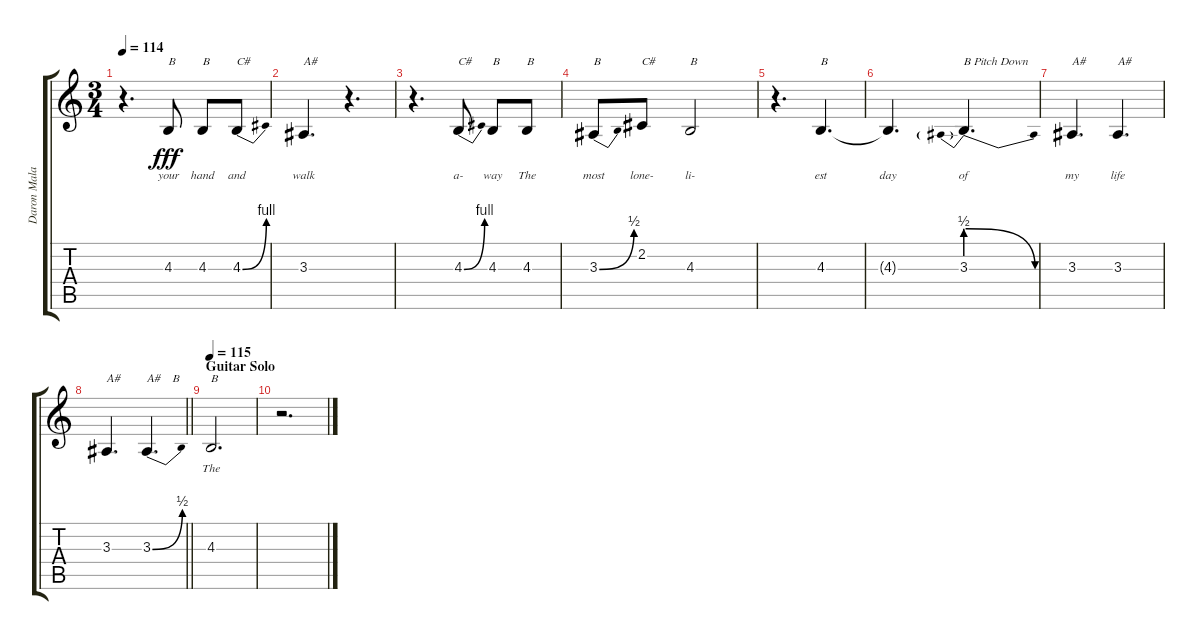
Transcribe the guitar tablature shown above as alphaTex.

\track ("Daron Malakian - Vocals" "Daron Mala") {instrument tenorsax}
\staff {score tabs}
\tuning (E4 B3 G3 D3 A2 E2) {hide}
\ts (3 4)
\tempo 114
\clef g2
\ks c
r.4{d dy fff} 4.3.8{txt "B" lyrics (0 "your") lyrics (1 "") lyrics (2 "") lyrics (3 "") lyrics (4 "")} 4.3.8{txt "B" lyrics (0 "hand") lyrics (1 "") lyrics (2 "") lyrics (3 "") lyrics (4 "")} 4.3{be (bend 0 0 60 4)}.8{txt "C#" lyrics (0 "and") lyrics (1 "") lyrics (2 "") lyrics (3 "") lyrics (4 "")} |
3.3.4{d txt "A#" lyrics (0 "walk") lyrics (1 "") lyrics (2 "") lyrics (3 "") lyrics (4 "")} r.4{d} |
r.4{d} 4.3{be (bend 0 0 60 4)}.8{txt "C#" lyrics (0 "a-") lyrics (1 "") lyrics (2 "") lyrics (3 "") lyrics (4 "")} 4.3.8{txt "B" lyrics (0 "way") lyrics (1 "") lyrics (2 "") lyrics (3 "") lyrics (4 "")} 4.3.8{txt "B" lyrics (0 "The") lyrics (1 "") lyrics (2 "") lyrics (3 "") lyrics (4 "")} |
3.3{be (bend 0 0 60 2)}.8{txt "B" lyrics (0 "most") lyrics (1 "") lyrics (2 "") lyrics (3 "") lyrics (4 "")} 2.2.8{txt "C#" lyrics (0 "lone-") lyrics (1 "") lyrics (2 "") lyrics (3 "") lyrics (4 "")} 4.3.2{txt "B" lyrics (0 "li-") lyrics (1 "") lyrics (2 "") lyrics (3 "") lyrics (4 "")} |
r.4{d} 4.3.4{d txt "B" lyrics (0 "est") lyrics (1 "") lyrics (2 "") lyrics (3 "") lyrics (4 "")} |
4.3{t}.4{d lyrics (0 "day") lyrics (1 "") lyrics (2 "") lyrics (3 "") lyrics (4 "")} 3.3{be (prebendrelease 0 2 60 0)}.4{d txt "B Pitch Down" lyrics (0 "of") lyrics (1 "") lyrics (2 "") lyrics (3 "") lyrics (4 "")} |
3.3.4{d txt "A#" lyrics (0 "my") lyrics (1 "") lyrics (2 "") lyrics (3 "") lyrics (4 "")} 3.3.4{d txt "A#" lyrics (0 "life") lyrics (1 "") lyrics (2 "") lyrics (3 "") lyrics (4 "")} |
\barLineRight lightlight
3.3.4{d txt "A#" lyrics (0 "") lyrics (1 "") lyrics (2 "") lyrics (3 "") lyrics (4 "")} 3.3{be (bend 0 0 60 2)}.4{d txt "A#    B" lyrics (0 "") lyrics (1 "") lyrics (2 "") lyrics (3 "") lyrics (4 "")} |
\section ("" "Guitar Solo")
\tempo 115
4.3.2{d txt "B" lyrics (0 "The") lyrics (1 "") lyrics (2 "") lyrics (3 "") lyrics (4 "")} |
r.2{d}
